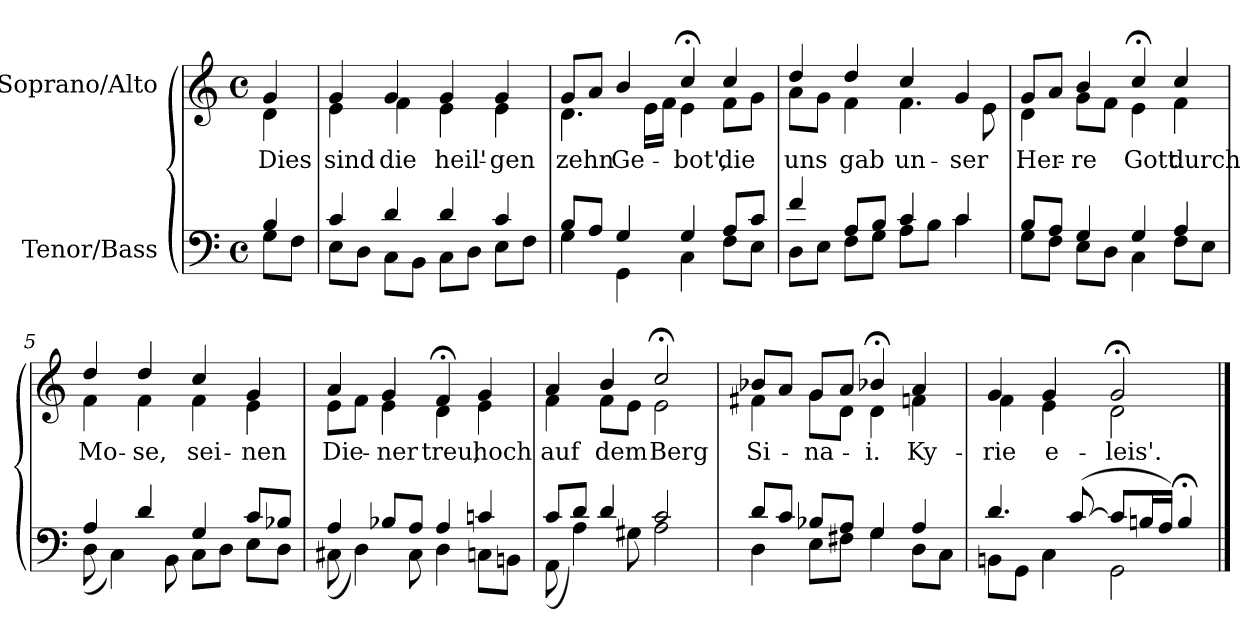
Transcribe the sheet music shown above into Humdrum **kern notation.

**kern	**kern	**text
*part2	*part1	*part1
*staff2	*staff1	*staff1
*I"Tenor/Bass	*I"Soprano/Alto	*
*clefF4	*clefG2	*
*k[]	*k[]	*
*M4/4	*M4/4	*
*met(c)	*met(c)	*
=	=	=
*^	*	*
!	!	!	!LO:LY:b
*	*	*^	*
4B/	8G\L	4g/	4d\	Dies
.	8F\J	.	.	.
=1	=1	=1	=1	=1
!	!	!	!	!LO:LY:b
4c/	8E\L	4g/	4e\	sind
.	8D\J	.	.	.
!	!	!	!	!LO:LY:b
4d/	8C\L	4g/	4f\	die
.	8BB\J	.	.	.
!	!	!	!	!LO:LY:b
4d/	8C\L	4g/	4e\	heil'-
.	8D\J	.	.	.
!	!	!	!	!LO:LY:b
4c/	8E\L	4g/	4e\	-gen
.	8F\J	.	.	.
=2	=2	=2	=2	=2
!	!	!	!	!LO:LY:b
8B/L	4G\	8g/L	4.d\	zehn
8A/J	.	8a/J	.	.
!	!	!	!	!LO:LY:b
4G/	4GG\	4b/	.	Ge-
.	.	.	16e\LL	.
.	.	.	16f\JJ	.
!	!	!	!	!LO:LY:b
4G/	4C\	4cc;</	4e\	-bot',
!	!	!	!	!LO:LY:b
8A/L	8F\L	4cc/	8f\L	die
8c/J	8E\J	.	8g\J	.
=3	=3	=3	=3	=3
!	!	!	!	!LO:LY:b
4f/	8D\L	4dd/	8a\L	uns
.	8E\J	.	8g\J	.
!	!	!	!	!LO:LY:b
8A/L	8F\L	4dd/	4f\	gab
8B/J	8G\J	.	.	.
!	!	!	!	!LO:LY:b
4c/	8A\L	4cc/	4.f\	un-
.	8B\J	.	.	.
!	!	!	!	!LO:LY:b
4c/	4c\	4g/	.	-ser
.	.	.	8e\	.
!!LO:LB:g=z	!!
=4	=4	=4	=4	=4
!	!	!	!	!LO:LY:b
8B/L	8G\L	8g/L	4d\	Her-
8A/J	8F\J	8a/J	.	.
!	!	!	!	!LO:LY:b
4G/	8E\L	4b/	8g\L	-re
.	8D\J	.	8f\J	.
!	!	!	!	!LO:LY:b
4G/	4C\	4cc;</	4e\	Gott
!	!	!	!	!LO:LY:b
4A/	8F\L	4cc/	4f\	durch
.	8E\J	.	.	.
=5	=5	=5	=5	=5
!	!	!	!	!LO:LY:b
4A/	(8D\	4dd/	4f\	Mo-
.	4C\)	.	.	.
!	!	!	!	!LO:LY:b
4d/	.	4dd/	4f\	-se,
.	8BB\	.	.	.
!	!	!	!	!LO:LY:b
4G/	8C\L	4cc/	4f\	sei-
.	8D\J	.	.	.
!	!	!	!	!LO:LY:b
8c/L	8E\L	4g/	4e\	-nen
8B-X/J	8D\J	.	.	.
=6	=6	=6	=6	=6
!	!	!	!	!LO:LY:b
4A/	(8C#X\	4a/	8e\L	Die-
.	4D\)	.	8f\J	.
!	!	!	!	!LO:LY:b
8B-X/L	.	4g/	4e\	-ner
8A/J	8C#\	.	.	.
!	!	!	!	!LO:LY:b
4A/	4D\	4f;</	4d\	treu,
!	!	!	!	!LO:LY:b
4cn/	8Cn\L	4g/	4e\	hoch
.	8BBn\J	.	.	.
!!LO:LB:g=z	!!
=7	=7	=7	=7	=7
!	!	!	!	!LO:LY:b
8c/L	(8AA\	4a/	4f\	auf
8d/J	4A\)	.	.	.
!	!	!	!	!LO:LY:b
4d/	.	4b/	8f\L	dem
.	8G#X\	.	8e\J	.
!	!	!	!	!LO:LY:b
2c/	2A\	2cc;</	2e\	Berg
=8	=8	=8	=8	=8
!	!	!	!	!LO:LY:b
8d/L	4D\	8b-X/L	4f#X\	Si-
8c/J	.	8a/J	.	.
!	!	!	!	!LO:LY:b
8B-X/L	8E\L	8g/L	8g\L	-na-
8A/J	8F#X\J	8a/J	8d\J	.
!	!	!	!	!LO:LY:b
4G/	4G\	4b-X;</	4d\	-i.
!	!	!	!	!LO:LY:b
4A/	8D\L	4a/	4fn\	Ky-
.	8C\J	.	.	.
=9	=9	=9	=9	=9
!	!	!	!	!LO:LY:b
4.d/	8BBn\L	4g/	4f\	-rie
.	8GG\J	.	.	.
!	!	!	!	!LO:LY:b
.	4C\	4g/	4e\	e-
([8c/	.	.	.	.
!	!	!	!	!LO:LY:b
8c/L]	2GG\	2g;</	2d\	-leis'.
16Bn/L	.	.	.	.
16A/JJ)	.	.	.	.
4B;</	.	.	.	.
*v	*v	*	*	*
*	*v	*v	*
==	==	==
*-	*-	*-
